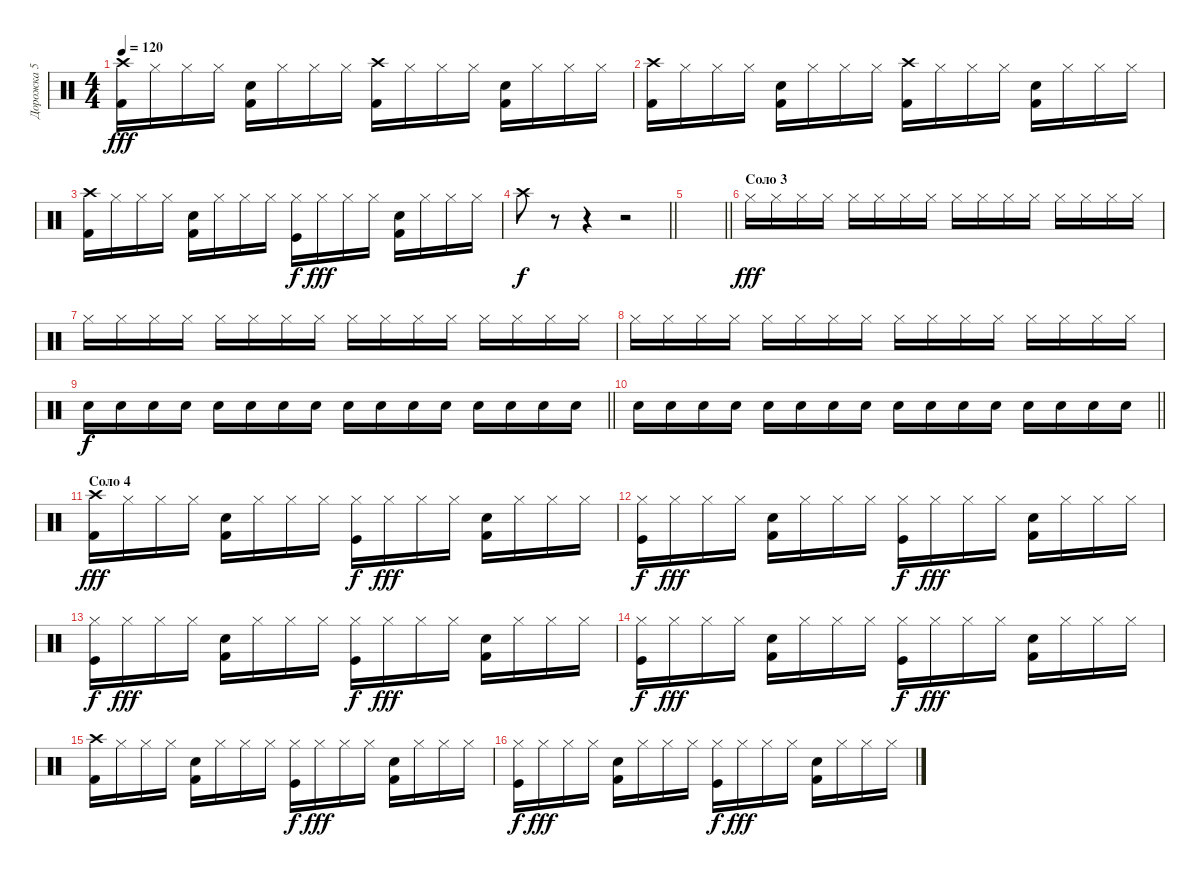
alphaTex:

\track ("Дорожка 5" "Дорожка 5") {solo instrument percussion}
\staff {score}
\articulation defaults
\ts (4 4)
\tempo 120
\clef neutral
\ks c
("Crash high (hit)" "Kick (hit) 2").16{dy fff} "Hi-Hat (closed)".16 "Hi-Hat (closed)".16 "Hi-Hat (closed)".16 ("Snare (hit) 2" "Kick (hit) 2").16 "Hi-Hat (closed)".16 "Hi-Hat (closed)".16 "Hi-Hat (closed)".16 ("Crash high (hit)" "Kick (hit) 2").16 "Hi-Hat (closed)".16 "Hi-Hat (closed)".16 "Hi-Hat (closed)".16 ("Snare (hit) 2" "Kick (hit) 2").16 "Hi-Hat (closed)".16 "Hi-Hat (closed)".16 "Hi-Hat (closed)".16 |
("Crash high (hit)" "Kick (hit) 2").16 "Hi-Hat (closed)".16 "Hi-Hat (closed)".16 "Hi-Hat (closed)".16 ("Snare (hit) 2" "Kick (hit) 2").16 "Hi-Hat (closed)".16 "Hi-Hat (closed)".16 "Hi-Hat (closed)".16 ("Crash high (hit)" "Kick (hit) 2").16 "Hi-Hat (closed)".16 "Hi-Hat (closed)".16 "Hi-Hat (closed)".16 ("Snare (hit) 2" "Kick (hit) 2").16 "Hi-Hat (closed)".16 "Hi-Hat (closed)".16 "Hi-Hat (closed)".16 |
("Crash high (hit)" "Kick (hit) 2").16 "Hi-Hat (closed)".16 "Hi-Hat (closed)".16 "Hi-Hat (closed)".16 ("Snare (hit) 2" "Kick (hit) 2").16 "Hi-Hat (closed)".16 "Hi-Hat (closed)".16 "Hi-Hat (closed)".16 ("Kick (hit)" "Hi-Hat (closed)").16{dy f} "Hi-Hat (closed)".16{dy fff} "Hi-Hat (closed)".16 "Hi-Hat (closed)".16 ("Snare (hit) 2" "Kick (hit) 2").16 "Hi-Hat (closed)".16 "Hi-Hat (closed)".16 "Hi-Hat (closed)".16 |
\barLineRight lightlight "Crash high (hit)".8{dy f}
r.8 r.4 r.2 |
\barLineRight lightlight
|
\section ("" "Соло 3")
"Hi-Hat (closed)".16{dy fff} "Hi-Hat (closed)".16 "Hi-Hat (closed)".16 "Hi-Hat (closed)".16 "Hi-Hat (closed)".16 "Hi-Hat (closed)".16 "Hi-Hat (closed)".16 "Hi-Hat (closed)".16 "Hi-Hat (closed)".16 "Hi-Hat (closed)".16 "Hi-Hat (closed)".16 "Hi-Hat (closed)".16 "Hi-Hat (closed)".16 "Hi-Hat (closed)".16 "Hi-Hat (closed)".16 "Hi-Hat (closed)".16 |
"Hi-Hat (closed)".16 "Hi-Hat (closed)".16 "Hi-Hat (closed)".16 "Hi-Hat (closed)".16 "Hi-Hat (closed)".16 "Hi-Hat (closed)".16 "Hi-Hat (closed)".16 "Hi-Hat (closed)".16 "Hi-Hat (closed)".16 "Hi-Hat (closed)".16 "Hi-Hat (closed)".16 "Hi-Hat (closed)".16 "Hi-Hat (closed)".16 "Hi-Hat (closed)".16 "Hi-Hat (closed)".16 "Hi-Hat (closed)".16 |
"Hi-Hat (closed)".16 "Hi-Hat (closed)".16 "Hi-Hat (closed)".16 "Hi-Hat (closed)".16 "Hi-Hat (closed)".16 "Hi-Hat (closed)".16 "Hi-Hat (closed)".16 "Hi-Hat (closed)".16 "Hi-Hat (closed)".16 "Hi-Hat (closed)".16 "Hi-Hat (closed)".16 "Hi-Hat (closed)".16 "Hi-Hat (closed)".16 "Hi-Hat (closed)".16 "Hi-Hat (closed)".16 "Hi-Hat (closed)".16 |
\barLineRight lightlight "Electric Snare (hit)".16{dy f} "Electric Snare (hit)".16 "Electric Snare (hit)".16 "Electric Snare (hit)".16 "Electric Snare (hit)".16 "Electric Snare (hit)".16 "Electric Snare (hit)".16 "Electric Snare (hit)".16 "Electric Snare (hit)".16 "Electric Snare (hit)".16 "Electric Snare (hit)".16 "Electric Snare (hit)".16 "Electric Snare (hit)".16 "Electric Snare (hit)".16 "Electric Snare (hit)".16 "Electric Snare (hit)".16
|
\barLineRight lightlight "Electric Snare (hit)".16 "Electric Snare (hit)".16 "Electric Snare (hit)".16 "Electric Snare (hit)".16 "Electric Snare (hit)".16 "Electric Snare (hit)".16 "Electric Snare (hit)".16 "Electric Snare (hit)".16 "Electric Snare (hit)".16 "Electric Snare (hit)".16 "Electric Snare (hit)".16 "Electric Snare (hit)".16 "Electric Snare (hit)".16 "Electric Snare (hit)".16 "Electric Snare (hit)".16 "Electric Snare (hit)".16
|
\section ("" "Соло 4")
("Crash high (hit)" "Kick (hit) 2").16{dy fff} "Hi-Hat (closed)".16 "Hi-Hat (closed)".16 "Hi-Hat (closed)".16 ("Snare (hit) 2" "Kick (hit) 2").16 "Hi-Hat (closed)".16 "Hi-Hat (closed)".16 "Hi-Hat (closed)".16 ("Kick (hit)" "Hi-Hat (closed)").16{dy f} "Hi-Hat (closed)".16{dy fff} "Hi-Hat (closed)".16 "Hi-Hat (closed)".16 ("Snare (hit) 2" "Kick (hit) 2").16 "Hi-Hat (closed)".16 "Hi-Hat (closed)".16 "Hi-Hat (closed)".16 |
("Kick (hit)" "Hi-Hat (closed)").16{dy f} "Hi-Hat (closed)".16{dy fff} "Hi-Hat (closed)".16 "Hi-Hat (closed)".16 ("Snare (hit) 2" "Kick (hit) 2").16 "Hi-Hat (closed)".16 "Hi-Hat (closed)".16 "Hi-Hat (closed)".16 ("Kick (hit)" "Hi-Hat (closed)").16{dy f} "Hi-Hat (closed)".16{dy fff} "Hi-Hat (closed)".16 "Hi-Hat (closed)".16 ("Snare (hit) 2" "Kick (hit) 2").16 "Hi-Hat (closed)".16 "Hi-Hat (closed)".16 "Hi-Hat (closed)".16 |
("Kick (hit)" "Hi-Hat (closed)").16{dy f} "Hi-Hat (closed)".16{dy fff} "Hi-Hat (closed)".16 "Hi-Hat (closed)".16 ("Snare (hit) 2" "Kick (hit) 2").16 "Hi-Hat (closed)".16 "Hi-Hat (closed)".16 "Hi-Hat (closed)".16 ("Kick (hit)" "Hi-Hat (closed)").16{dy f} "Hi-Hat (closed)".16{dy fff} "Hi-Hat (closed)".16 "Hi-Hat (closed)".16 ("Snare (hit) 2" "Kick (hit) 2").16 "Hi-Hat (closed)".16 "Hi-Hat (closed)".16 "Hi-Hat (closed)".16 |
("Kick (hit)" "Hi-Hat (closed)").16{dy f} "Hi-Hat (closed)".16{dy fff} "Hi-Hat (closed)".16 "Hi-Hat (closed)".16 ("Snare (hit) 2" "Kick (hit) 2").16 "Hi-Hat (closed)".16 "Hi-Hat (closed)".16 "Hi-Hat (closed)".16 ("Kick (hit)" "Hi-Hat (closed)").16{dy f} "Hi-Hat (closed)".16{dy fff} "Hi-Hat (closed)".16 "Hi-Hat (closed)".16 ("Snare (hit) 2" "Kick (hit) 2").16 "Hi-Hat (closed)".16 "Hi-Hat (closed)".16 "Hi-Hat (closed)".16 |
("Crash high (hit)" "Kick (hit) 2").16 "Hi-Hat (closed)".16 "Hi-Hat (closed)".16 "Hi-Hat (closed)".16 ("Snare (hit) 2" "Kick (hit) 2").16 "Hi-Hat (closed)".16 "Hi-Hat (closed)".16 "Hi-Hat (closed)".16 ("Kick (hit)" "Hi-Hat (closed)").16{dy f} "Hi-Hat (closed)".16{dy fff} "Hi-Hat (closed)".16 "Hi-Hat (closed)".16 ("Snare (hit) 2" "Kick (hit) 2").16 "Hi-Hat (closed)".16 "Hi-Hat (closed)".16 "Hi-Hat (closed)".16 |
("Kick (hit)" "Hi-Hat (closed)").16{dy f} "Hi-Hat (closed)".16{dy fff} "Hi-Hat (closed)".16 "Hi-Hat (closed)".16 ("Snare (hit) 2" "Kick (hit) 2").16 "Hi-Hat (closed)".16 "Hi-Hat (closed)".16 "Hi-Hat (closed)".16 ("Kick (hit)" "Hi-Hat (closed)").16{dy f} "Hi-Hat (closed)".16{dy fff} "Hi-Hat (closed)".16 "Hi-Hat (closed)".16 ("Snare (hit) 2" "Kick (hit) 2").16 "Hi-Hat (closed)".16 "Hi-Hat (closed)".16 "Hi-Hat (closed)".16
